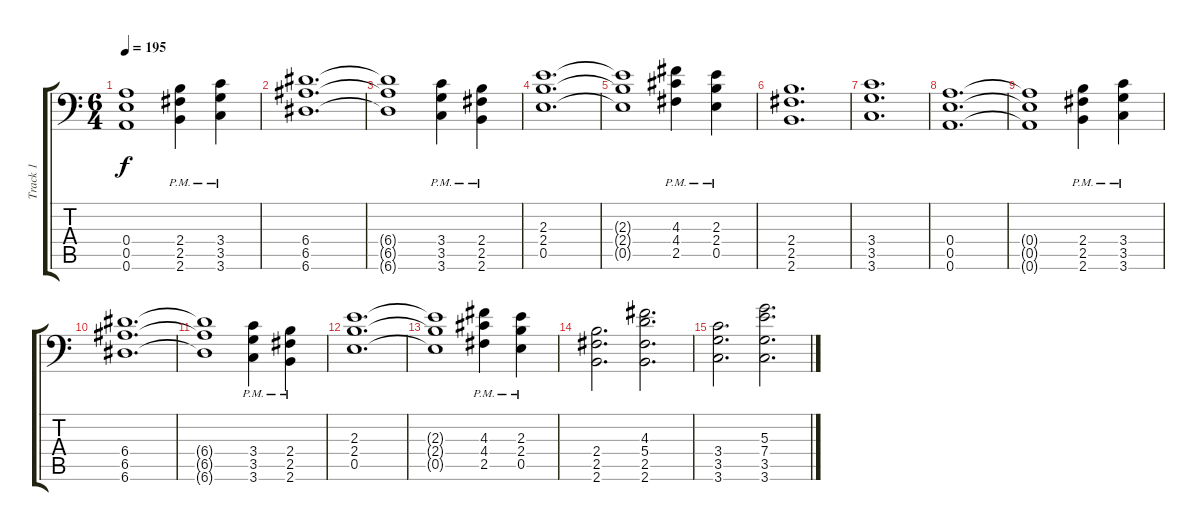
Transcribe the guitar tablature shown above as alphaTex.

\track ("Track 1" "Track 1") {instrument overdrivenguitar}
\staff {score tabs}
\tuning (B3 Gb3 D3 A2 E2 A1) {hide}
\ts (6 4)
\tempo 195
\clef f4
\ks c
(0.4{t} 0.5{t} 0.6{t}).1{dy f} (2.4{pm} 2.5{pm} 2.6{pm}).4 (3.4{pm} 3.5{pm} 3.6{pm}).4 |
(6.4 6.5 6.6).1{d} |
(6.4{t} 6.5{t} 6.6{t}).1 (3.4{pm} 3.5{pm} 3.6{pm}).4 (2.4{pm} 2.5{pm} 2.6{pm}).4 |
(2.3 2.4 0.5).1{d} |
(2.3{t} 2.4{t} 0.5{t}).1 (4.3{pm} 4.4{pm} 2.5{pm}).4 (2.3{pm} 2.4{pm} 0.5{pm}).4 |
(2.4 2.5 2.6).1{d} |
(3.4 3.5 3.6).1{d} |
(0.4 0.5 0.6).1{d} |
(0.4{t} 0.5{t} 0.6{t}).1 (2.4{pm} 2.5{pm} 2.6{pm}).4 (3.4{pm} 3.5{pm} 3.6{pm}).4 |
(6.4 6.5 6.6).1{d} |
(6.4{t} 6.5{t} 6.6{t}).1 (3.4{pm} 3.5{pm} 3.6{pm}).4 (2.4{pm} 2.5{pm} 2.6{pm}).4 |
(2.3 2.4 0.5).1{d} |
(2.3{t} 2.4{t} 0.5{t}).1 (4.3{pm} 4.4{pm} 2.5{pm}).4 (2.3{pm} 2.4{pm} 0.5{pm}).4 |
(2.4 2.5 2.6).2{d} (4.3 5.4 2.5 2.6).2{d} |
(3.4 3.5 3.6).2{d} (5.3 7.4 3.5 3.6).2{d}
